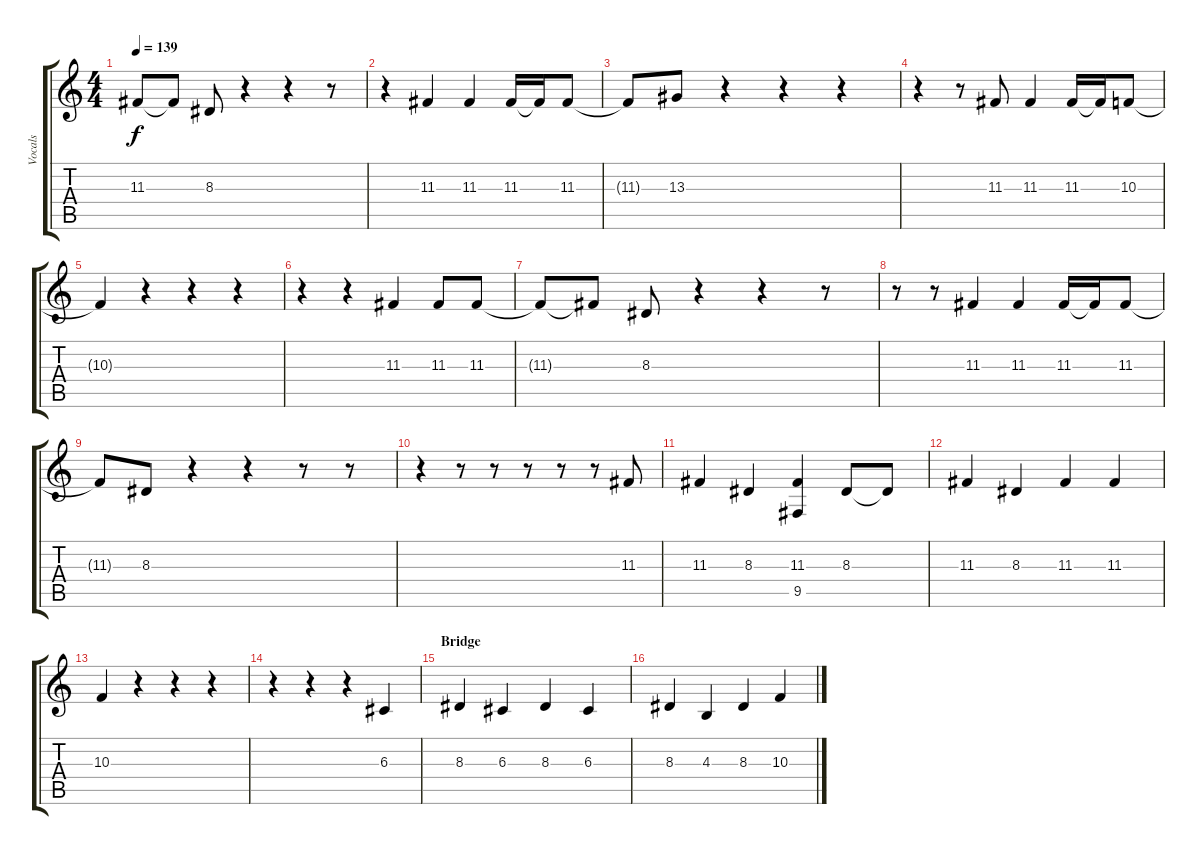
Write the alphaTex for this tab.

\track ("Vocals" "Vocals") {instrument oboe}
\staff {score tabs}
\tuning (E4 B3 G3 D3 A2 E2) {hide}
\ts (4 4)
\tempo 139
\clef g2
\ks c
11.3{t}.8{dy f} 11.3{t}.8 8.3.8 r.4 r.4 r.8 |
r.4 11.3.4 11.3.4 11.3.16 11.3{t}.16 11.3.8 |
11.3{t}.8 13.3.8 r.4 r.4 r.4 |
r.4 r.8 11.3.8 11.3.4 11.3.16 11.3{t}.16 10.3.8 |
10.3{t}.4 r.4 r.4 r.4 |
r.4 r.4 11.3.4 11.3.8 11.3.8 |
11.3{t}.8 11.3{t}.8 8.3.8 r.4 r.4 r.8 |
r.8 r.8 11.3.4 11.3.4 11.3.16 11.3{t}.16 11.3.8 |
11.3{t}.8 8.3.8 r.4 r.4 r.8 r.8 |
r.4 r.8 r.8 r.8 r.8 r.8 11.3.8 |
11.3.4 8.3.4 (11.3 9.5).4 8.3.8 8.3{t}.8 |
11.3.4 8.3.4 11.3.4 11.3.4 |
10.3.4 r.4 r.4 r.4 |
r.4 r.4 r.4 6.3.4 |
\section ("" "Bridge")
8.3.4 6.3.4 8.3.4 6.3.4 |
8.3.4 4.3.4 8.3.4 10.3.4
